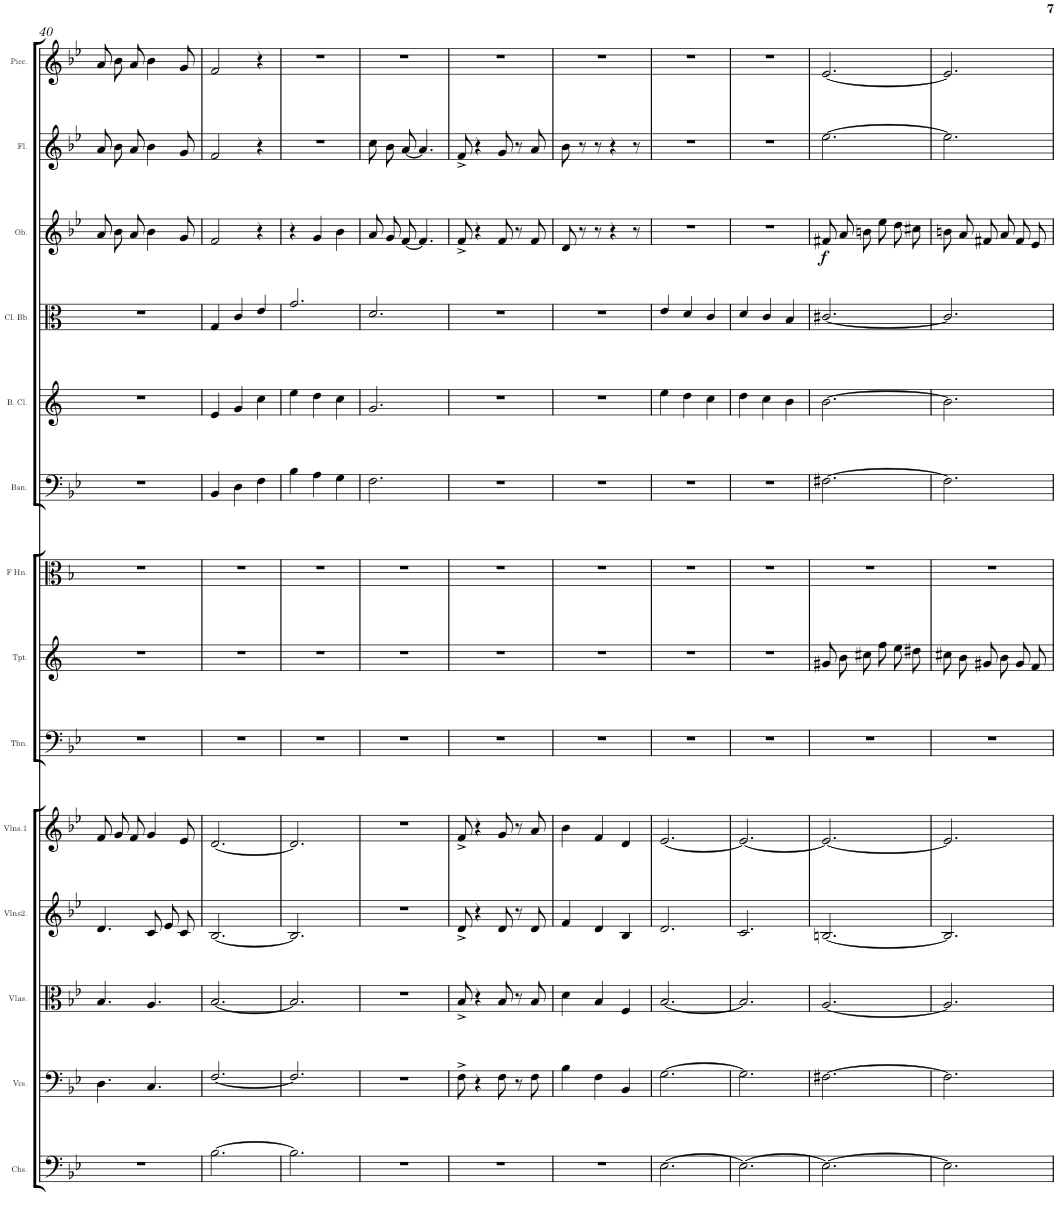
**kern	**kern	**kern	**kern	**kern	**kern	**kern	**kern	**kern	**kern	**kern	**kern	**dynam	**kern	**kern
*part14	*part13	*part12	*part11	*part10	*part9	*part8	*part7	*part6	*part5	*part4	*part3	*part3	*part2	*part1
*staff14	*staff13	*staff12	*staff11	*staff10	*staff9	*staff8	*staff7	*staff6	*staff5	*staff4	*staff3	*staff3	*staff2	*staff1
*I"Contrabass Section	*I"Violoncello Section	*I"Viola Section	*I"Violin Section2	*I"Violin Section1	*I"Trombone	*I"Trumpet	*I"French Horn	*I"Bassoon	*I"Bass Clarinet	*I"Clarinet Bb	*I"Oboe	*	*I"Flute	*I"Piccolo
*I'Cbs.	*I'Vcs.	*I'Vlas.	*I'Vlns2.	*I'Vlns.1	*I'Tbn.	*I'Tpt.	*I'F Hn.	*I'Bsn.	*I'B. Cl.	*I'Cl. Bb	*I'Ob.	*	*I'Fl.	*I'Picc.
!!LO:PB:g=z
*clefF4	*clefF4	*clefC3	*clefG2	*clefG2	*clefF4	*clefG2	*clefC3	*clefF4	*clefG2	*clefC3	*clefG2	*	*clefG2	*clefG2
*Trd7c12	*	*	*	*	*	*Trd1c2	*Trd4c7	*	*Trd8c14	*Trd1c2	*	*	*	*Trd-7c-12
*k[b-e-]	*k[b-e-]	*k[b-e-]	*k[b-e-]	*k[b-e-]	*k[b-e-]	*k[]	*k[b-]	*k[b-e-]	*k[]	*k[]	*k[b-e-]	*	*k[b-e-]	*k[b-e-]
*g:	*g:	*g:	*g:	*g:	*g:	*	*d:	*g:	*	*	*g:	*	*g:	*g:
*M6/8	*M6/8	*M6/8	*M6/8	*M6/8	*M6/8	*M6/8	*M6/8	*M6/8	*M6/8	*M6/8	*M6/8	*	*M6/8	*M6/8
=40	=40	=40	=40	=40	=40	=40	=40	=40	=40	=40	=40	=40	=40	=40
2.r	4.D\	4.B-/	4.d/	8f/L	2.r	2.r	2.r	2.r	2.r	2.r	8a/L	.	8a/L	8a/L
.	.	.	.	8g/	.	.	.	.	.	.	8b-/	.	8b-/	8b-/
.	.	.	.	8f/J	.	.	.	.	.	.	8a/J	.	8a/J	8a/J
.	4.C/	4.A/	8c/L	4g/	.	.	.	.	.	.	4b-\	.	4b-\	4b-\
.	.	.	8e-/	.	.	.	.	.	.	.	.	.	.	.
.	.	.	8c/J	8e-/	.	.	.	.	.	.	8g/	.	8g/	8g/
=41	=41	=41	=41	=41	=41	=41	=41	=41	=41	=41	=41	=41	=41	=41
[2.B-\	[2.F/	[2.B-/	[2.B-/	[2.d/	2.r	2.r	2.r	4BB-/	4e/	4G/	2f/	.	2f/	2f/
.	.	.	.	.	.	.	.	4D\	4g/	4c/	.	.	.	.
.	.	.	.	.	.	.	.	4F\	4cc\	4e/	4r	.	4r	4r
=42	=42	=42	=42	=42	=42	=42	=42	=42	=42	=42	=42	=42	=42	=42
2.B-\]	2.F/]	2.B-/]	2.B-/]	2.d/]	2.r	2.r	2.r	4B-\	4ee\	2.g/	4r	.	2.r	2.r
.	.	.	.	.	.	.	.	4A\	4dd\	.	4g/	.	.	.
.	.	.	.	.	.	.	.	4G\	4cc\	.	4b-\	.	.	.
=43	=43	=43	=43	=43	=43	=43	=43	=43	=43	=43	=43	=43	=43	=43
2.r	2.r	2.r	2.r	2.r	2.r	2.r	2.r	2.F\	2.g/	2.d/	8a/L	.	8cc\L	2.r
.	.	.	.	.	.	.	.	.	.	.	8g/	.	8b-\	.
.	.	.	.	.	.	.	.	.	.	.	[8f/J	.	[8a\J	.
.	.	.	.	.	.	.	.	.	.	.	4.f/]	.	4.a/]	.
=44	=44	=44	=44	=44	=44	=44	=44	=44	=44	=44	=44	=44	=44	=44
2.r	8F^\	8B-^/	8d^/	8f^/	2.r	2.r	2.r	2.r	2.r	2.r	8f^/	.	8f^/	2.r
.	4r	4r	4r	4r	.	.	.	.	.	.	4r	.	4r	.
.	8F\	8B-/	8d/	8g/	.	.	.	.	.	.	8f/	.	8g/	.
.	8r	8r	8r	8r	.	.	.	.	.	.	8r	.	8r	.
.	8F\	8B-/	8d/	8a/	.	.	.	.	.	.	8f/	.	8a/	.
=45	=45	=45	=45	=45	=45	=45	=45	=45	=45	=45	=45	=45	=45	=45
2.r	4B-\	4d\	4f/	4b-\	2.r	2.r	2.r	2.r	2.r	2.r	8d/	.	8b-\	2.r
.	.	.	.	.	.	.	.	.	.	.	8r	.	8r	.
.	4F\	4B-/	4d/	4f/	.	.	.	.	.	.	8r	.	8r	.
.	.	.	.	.	.	.	.	.	.	.	4r	.	4r	.
.	4BB-/	4F/	4B-/	4d/	.	.	.	.	.	.	.	.	.	.
.	.	.	.	.	.	.	.	.	.	.	8r	.	8r	.
=46	=46	=46	=46	=46	=46	=46	=46	=46	=46	=46	=46	=46	=46	=46
[2.E-\	[2.G\	[2.B-/	2.d/	[2.e-/	2.r	2.r	2.r	2.r	4ee\	4e/	2.r	.	2.r	2.r
.	.	.	.	.	.	.	.	.	4dd\	4d/	.	.	.	.
.	.	.	.	.	.	.	.	.	4cc\	4c/	.	.	.	.
=47	=47	=47	=47	=47	=47	=47	=47	=47	=47	=47	=47	=47	=47	=47
2.E-\_	2.G\]	2.B-/]	2.c/	2.e-/_	2.r	2.r	2.r	2.r	4dd\	4d/	2.r	.	2.r	2.r
.	.	.	.	.	.	.	.	.	4cc\	4c/	.	.	.	.
.	.	.	.	.	.	.	.	.	4b\	4B/	.	.	.	.
=48	=48	=48	=48	=48	=48	=48	=48	=48	=48	=48	=48	=48	=48	=48
!	!	!	!	!	!	!	!	!	!	!	!	!LO:DY:b	!	!
2.E-\_	[2.F#X\	[2.A/	[2.Bn/	2.e-/_	2.r	8g#X/L	2.r	[2.F#X\	[2.b\	[2.c#X/	8f#X/L	f	[2.ee-\	[2.e-/
.	.	.	.	.	.	8b/	.	.	.	.	8a/	.	.	.
.	.	.	.	.	.	8cc#X/J	.	.	.	.	8bn/J	.	.	.
.	.	.	.	.	.	8ff\L	.	.	.	.	8ee-\L	.	.	.
.	.	.	.	.	.	8ee\	.	.	.	.	8dd\	.	.	.
.	.	.	.	.	.	8dd#X\J	.	.	.	.	8cc#X\J	.	.	.
=49	=49	=49	=49	=49	=49	=49	=49	=49	=49	=49	=49	=49	=49	=49
2.E-\]	2.F#\]	2.A/]	2.B/]	2.e-/]	2.r	8cc#X/L	2.r	2.F#\]	2.b\]	2.c#/]	8bn/L	.	2.ee-\]	2.e-/]
.	.	.	.	.	.	8b/	.	.	.	.	8a/	.	.	.
.	.	.	.	.	.	8g#X/J	.	.	.	.	8f#X/J	.	.	.
.	.	.	.	.	.	8b/L	.	.	.	.	8a/L	.	.	.
.	.	.	.	.	.	8g#/	.	.	.	.	8f#/	.	.	.
.	.	.	.	.	.	8f/J	.	.	.	.	8e-/J	.	.	.
=	=	=	=	=	=	=	=	=	=	=	=	=	=	=
*-	*-	*-	*-	*-	*-	*-	*-	*-	*-	*-	*-	*-	*-	*-
